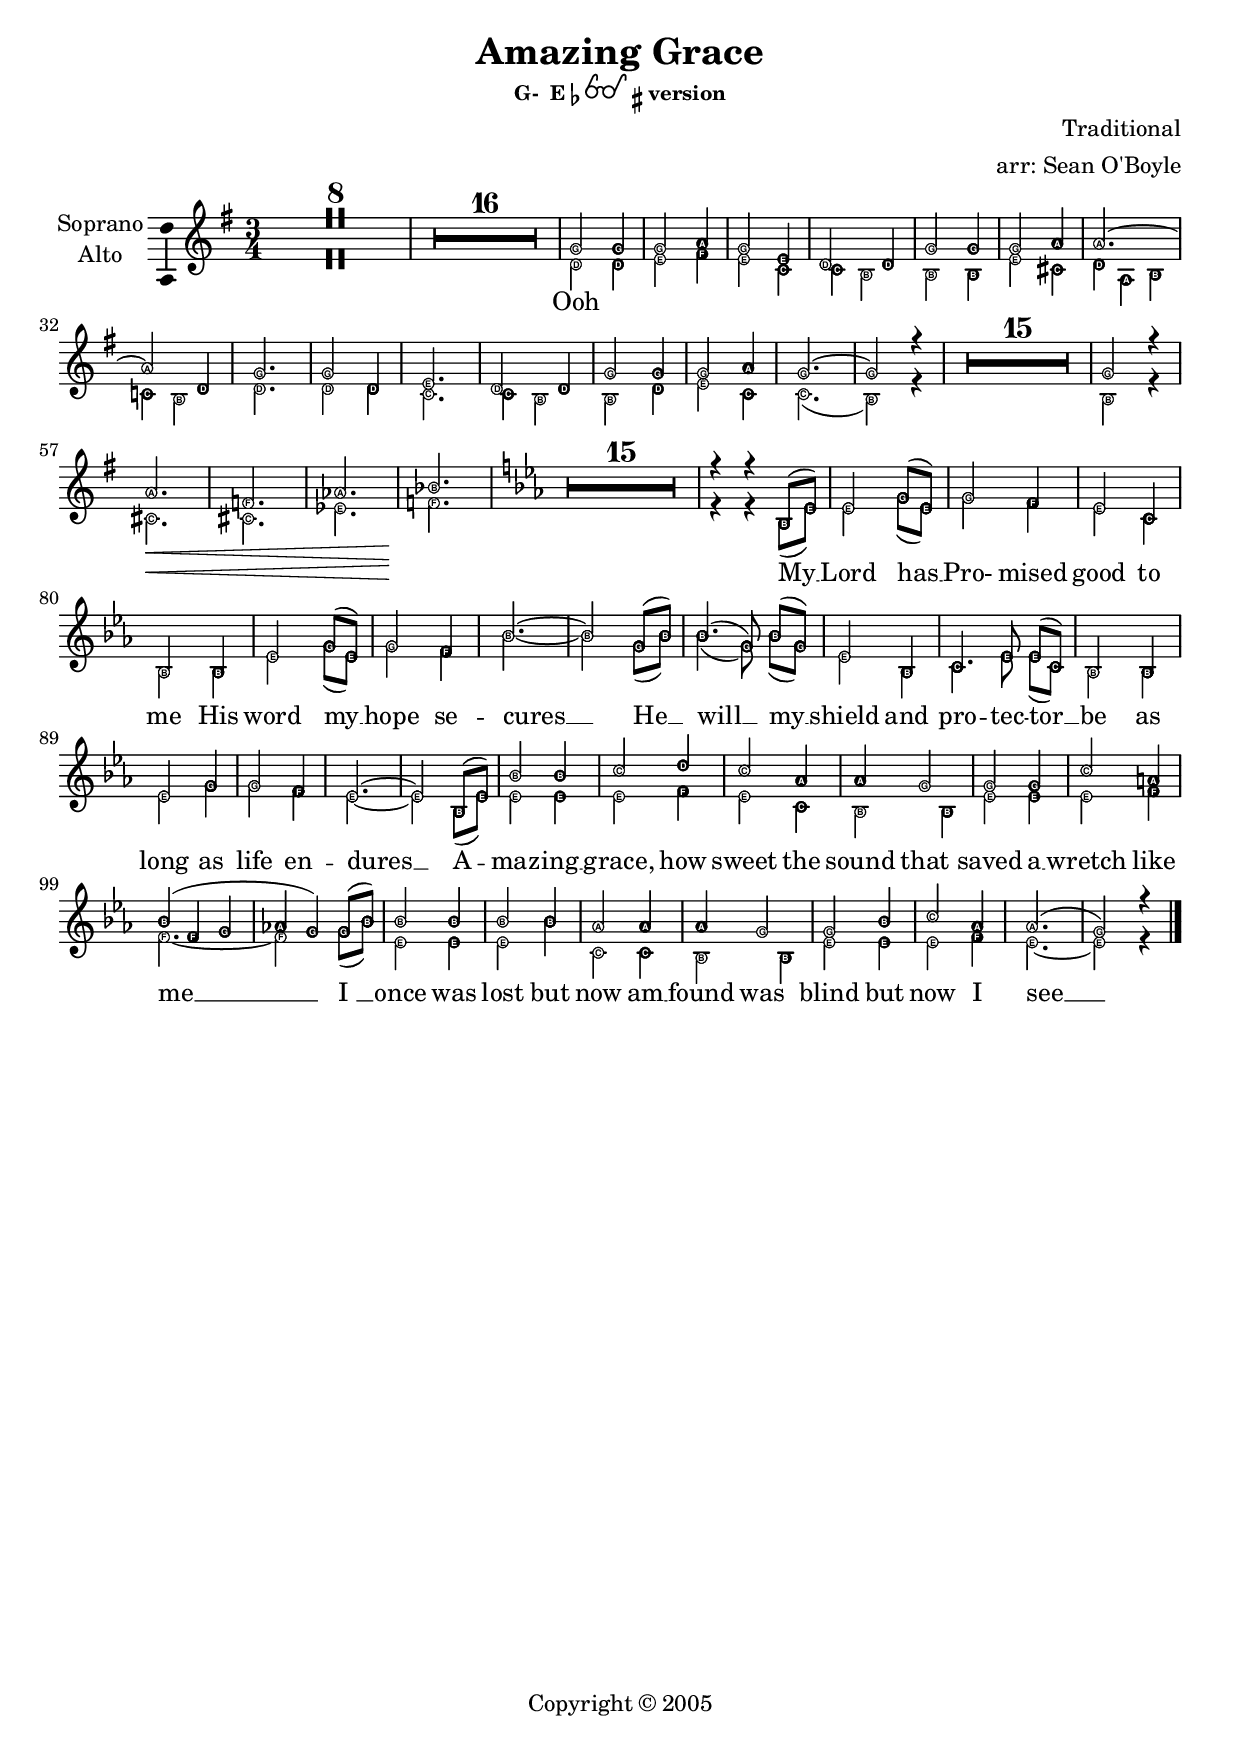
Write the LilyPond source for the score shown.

\version "2.18.2"

% Amazing Grace

\header {
  title = "Amazing Grace"
  subsubtitle = \markup { "G-  E"\flat \eyeglasses \sharp "version" }
  composer = "Traditional"
  arranger = "arr: Sean O'Boyle"
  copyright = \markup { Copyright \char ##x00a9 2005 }
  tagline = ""
}

\layout {
  \context {
    \Voice
    \consists "Melody_engraver"
    \override Stem #'neutral-direction = #'()
  }
}

globalStart = {
  \key g \major
  \time 3/4
  \set Score.skipBars = ##t
}

middleKeyChange = { \key ees \major }

sopranoStartOosNotes = \relative c'' {
  \globalStart
  \easyHeadsOn
  R2.*8 |
  R2.*16 |
  % 25
  g2 g4 |
  % 26
  g2 a4 |
  % 27
  g2 e4 |
  % 28
  d2 d4  |
  % 29
  g2 g4 |
  % 30
  g2 a4 |
  % 31
  a2.~ |
  % 32
  a2 d,4 |
  % 33
  g2. |
  % 34
  g2 d4 |
  % 35
  e2. |
  % 36
  d2 d4 |
  % 37
  g2 g4 |
  % 38
  g2 a4 |
  % 39
  g2.~ |
  % 41
  g2 r4 |
  % 56
  R2.*15 |
  %57
  g2 r4 |
  a2. \< |
  f |
  aes |
  bes \! |
}

tenorStartOosNotes = \relative c' {
  \globalStart
  \easyHeadsOn
  R2.*8 |
  R2.*16 |
  % 25
  b2 g8 fis |
  % 26
  g2 a4 |
  % 27
  g2 g4 |
  % 28
  g2 fis4 |
  % 29
  g2 g4 |
  % 30
  g2 g4 |
  % 31
  fis4 fis g |
  % 32
  a g2 |
  % 33
  b2. |
  % 34
  g2 g4 |
  % 35
  g2 e8 g |
  % 36
  g2 fis4 |
  % 37
  g2 b4 |
  % 38
  c2 fis,4 |
  % 39
  a2.( g2) r4 |
  % 41
  R2.*15 |
  % 56
  g2 r4 |
  % 57
  a2.\< | a | aes | aes\! |
}

altoStartOosNotes = \relative c' {
  \globalStart
  \easyHeadsOn
  R2.*8 |
  R2.*16 |
  % 25
  d2 d4 |
  % 26
  e2 fis4 |
  % 27
  e2 c4 |
  % 28
  c b2  |
  % 29
  b b4 |
  % 30
  e2 cis4 |
  % 31
  d4 a b |
  % 32
  c! b2 |
  % 33
  d2. |
  % 34
  d2 d4 |
  % 35
  c2. |
  % 36
  c4 b2 |
  % 37
  b d4 |
  % 38
  e2 c4 |
  % 39
  c2.( |
  % 41
  b2) r4 |
  % 56
  R2.*15 |
  %57
  b2 r4 |
  cis2. \< |
  cis |
  ees |
  f \! |
}

sopAltTenSharedStartNotes = \relative c' {
  \middleKeyChange

  R2.*15 |
  % 76
  r4 r bes8( ees) | % My
  % 77
  ees2 g8( ees) | % Lord has
  % 78
  g2 f4 | % Pro - mised
  % 79
  ees2 c4 | % good to
  % 80
  bes2 bes4 | % me His
  % 81
  ees2 g8( ees) | % word my_
  % 82
  g2 f4 | % hope se -
  % 83
  bes2.~ | % cures -
  bes2 g8( bes) | %  - He -
  bes4.( g8) bes8([ g)] | % will _ my _
  ees2 bes4 | % shield and
  c4. ees8 ees([ c)] | % pro - tec tor _
  bes2 bes4 | % be as
  ees2 g4 | % long as
  g2 f4 | % life  en -
  ees2.~ | % dures _
  ees2
}

sopranoNotes = \relative c' {
  \sopranoStartOosNotes
  \sopAltTenSharedStartNotes

  bes8( ees) | % _ a-
  bes'2 bes4 | %maz - ing
  c2 d4 | % grace, how
  c2 aes4 | % sweet the
  aes4 g2 | % sound that
  g2 g4 | % saved a
  c2 a4 | % wretch like
  bes( f g  | % me
  aes! g) g8( bes) | % I
  bes2 bes4 | % once was
  bes2 bes4 | % lost but
  aes2 aes4 | % now am
  aes4 g2 | % found was
  g2 bes4 | % blind but
  c2 aes4 | % now i
  aes2.( | g2) r4 \bar "|." % see
}

altoNotes = \relative c' {
  \altoStartOosNotes
  \sopAltTenSharedStartNotes

  bes8( ees) | % _ a-
  ees2 ees4 | %maz - ing
  ees2 f4 | % grace, how
  ees2 c4 | % sweet the
  bes2 bes4 | % sound that
  ees2  ees4 | % saved a
  ees2 f4 | % wretch like
  f2.~  | % me
  f2 g8( bes) | % I
  ees,2 ees4 | % once was
  ees2 bes'4 | % lost but
  c,2 c4 | % now am
  bes2 bes4 | % found was
  ees2 ees4 | % blind but
  ees2 f4 | % now i
  ees2.~ | ees2 r4 \bar "|." % see
}

tenorNotes = \relative c' {
  \tenorStartOosNotes
  \sopAltTenSharedStartNotes

  bes,8( ees) | % _ a-
  g2 ees'8( d) | %maz - ing
  ees2 f4 | % grace, how
  ees2 ees4 | % sweet the
  ees2 d4 | % sound that
  ees2  ees4 | % saved a
  ees2 ees4 | % wretch like
  d4( d ees | % me
  f ees2) | % I
  g2 g4 | % once was
  ees2 ees4 | % lost but
  ees2 c8( ees) | % now am
  ees2 d4 | % found was
  ees2 g,4 | % blind but
  aes2 d4 | % now i
  f2.( | ees2) r4 \bar "|." % see
}

sharedWordsPartOne = \lyricmode {
  My __
  % 77
  | Lord has __
  % 78
  | Pro- mised
  % 79
  | good to
  % 80
  | me His
  % 81
  | word my __
  % 82
  | hope se --
  % 83
  | cures __ He __
  | will __ my __
  | shield and
  | pro -- tec -- tor __
  | be as
  | long as
  | life  en --
  | dures __

  A --
  | maz -- ing __
  | grace, how
  | sweet the
  | sound that
  | saved a __
  | wretch like
  | me __ __ __ __
}

sharedWordsPartTwo = \lyricmode {
  | once was
  | lost but
  | now am __
  | found was
  | blind but
  | now I
  | see __
}

sopranoWords = \lyricmode {
  Ooh \repeat unfold 29 { \skip 4 }
  \sharedWordsPartOne
   I_ __
  \sharedWordsPartTwo
}

altoWords = \lyricmode {
  Ooh \repeat unfold 32 { \skip 4 }
  \sharedWordsPartOne
   I_ __
  \sharedWordsPartTwo
}

tenorWords = \lyricmode {
  Ooh \repeat unfold 35 { \skip 4 }
  \sharedWordsPartOne
  % No I
  \sharedWordsPartTwo
}

soprano = {
  \sopranoNotes
  % Music follows here.

}

alto = \relative c' {
  \altoNotes
  % Music follows here.

}

tenor = \relative c' {
  \tenorNotes
  % Music follows here.

}

bass = \relative c {
  \tenorNotes
  % Music follows here.

}

sopranoVerse =  {
  \sopranoWords
}

altoVerse = {
  \altoWords
}

tenorVerse = {
  \tenorWords
}

bassVerse = {
  \tenorWords
}

pianoReduction = \new PianoStaff \with {
  fontSize = #-1
  \override StaffSymbol #'staff-space = #(magstep -1)
} <<
  \new Staff \with {
    \consists "Mark_engraver"
    \consists "Metronome_mark_engraver"
    \remove "Staff_performer"
  } {
    #(set-accidental-style 'piano)
    <<
      \soprano \\
      \alto
    >>
  }
  \new Staff \with {
    \remove "Staff_performer"
  } {
    \clef bass
    #(set-accidental-style 'piano)
    <<
      \tenor \\
      \bass
    >>
  }
>>

rehearsalMidi = #
(define-music-function
 (parser location name midiInstrument lyrics) (string? string? ly:music?)
 #{
   \unfoldRepeats <<
     \new Staff = "soprano" \new Voice = "soprano" { \soprano }
     \new Staff = "alto" \new Voice = "alto" { \alto }
     \new Staff = "tenor" \new Voice = "tenor" { \tenor }
     \new Staff = "bass" \new Voice = "bass" { \bass }
     \context Staff = $name {
       \set Score.midiMinimumVolume = #0.5
       \set Score.midiMaximumVolume = #0.5
       \set Score.tempoWholesPerMinute = #(ly:make-moment 100 4)
       \set Staff.midiMinimumVolume = #0.8
       \set Staff.midiMaximumVolume = #1.0
       \set Staff.midiInstrument = $midiInstrument
     }
     \new Lyrics \with {
       alignBelowContext = $name
     } \lyricsto $name $lyrics
   >>
 #})

\score {
  <<
    \new ChoirStaff <<
      %{

      %}
      \new Staff \with {
        midiInstrument = "choir aahs"
        instrumentName = \markup \center-column { "Soprano" "Alto" }
        \consists "Ambitus_engraver"
      }
     <<
       \new Voice = "soprano" { \voiceOne \soprano  }
       \new Voice = "alto" { \voiceTwo \alto  }
     >>

     \new Lyrics \with {
       \override VerticalAxisGroup #'staff-affinity = #CENTER
     } \lyricsto "soprano" \sopranoVerse

      % \addlyrics { \sopranoVerse }
      %{
      \new Staff \with {
        midiInstrument = "choir aahs"
        instrumentName = "Alto"
        \consists "Ambitus_engraver"
      } { \alto }
      \addlyrics { \altoVerse }
      \new Staff \with {
        midiInstrument = "choir aahs"
        instrumentName = "Tenor"
        \consists "Ambitus_engraver"
      }  { \clef "treble_8" \tenor }
      %\addlyrics { \tenorVerse }
      \new Staff \with {
        midiInstrument = "choir aahs"
        instrumentName = "Bass"
        \consists "Ambitus_engraver"
      } % { \clef bass \bass }
      \addlyrics { \bassVerse }
      %}
    >>
    %\pianoReduction
  >>
  \layout { }
  \midi { }
}

% Rehearsal MIDI files:
\book {
  \bookOutputSuffix "soprano"
  \score {
    \rehearsalMidi "soprano" "soprano sax" \sopranoVerse
    \midi { }
  }
}

\book {
  \bookOutputSuffix "alto"
  \score {
    \rehearsalMidi "alto" "soprano sax" \altoVerse
    \midi { }
  }
}

\book {
  \bookOutputSuffix "tenor"
  \score {
    \rehearsalMidi "tenor" "tenor sax" \tenorVerse
    \midi { }
  }
}

\book {
  \bookOutputSuffix "bass"
  \score {
    \rehearsalMidi "bass" "tenor sax" \bassVerse
    \midi { }
  }
}

